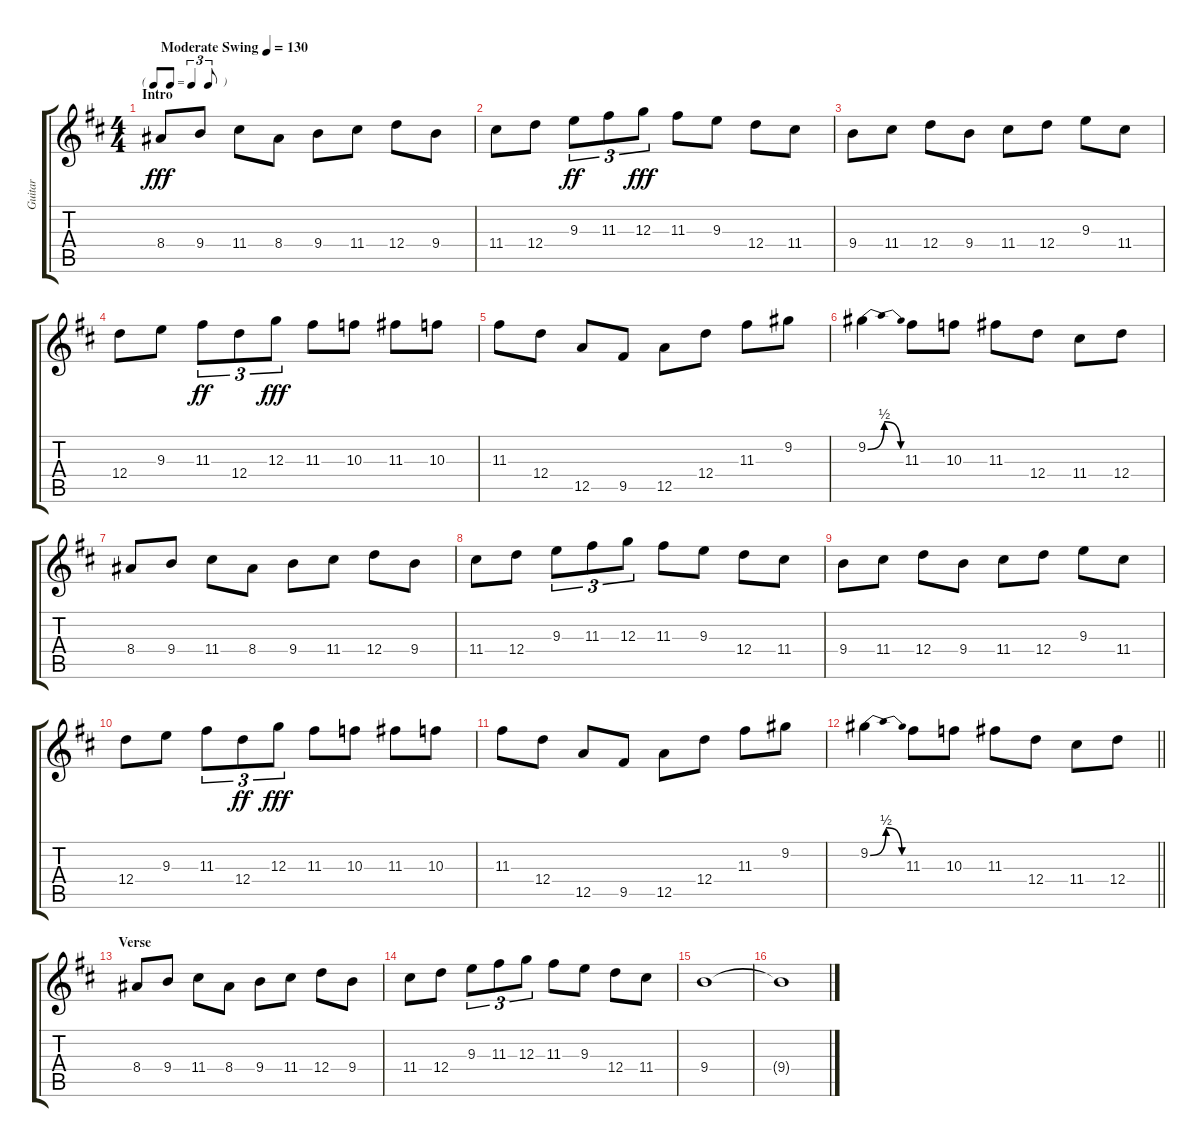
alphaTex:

\track ("Guitar" "Guitar") {instrument electricguitarclean}
\staff {score tabs}
\tuning (E4 B3 G3 D3 A2 E2) {hide}
\ts (4 4)
\tf triplet8th
\section ("" "Intro")
\tempo (130 "Moderate Swing")
\clef g2
\ks d
8.4.8{dy fff instrument electricguitarclean} 9.4.8 11.4.8 8.4.8 9.4.8 11.4.8 12.4.8 9.4.8 |
11.4.8 12.4.8 9.3.8{tu (3 2) dy ff} 11.3.8{tu (3 2)} 12.3.8{tu (3 2) dy fff} 11.3.8 9.3.8 12.4.8 11.4.8 |
9.4.8 11.4.8 12.4.8 9.4.8 11.4.8 12.4.8 9.3.8 11.4.8 |
12.4.8 9.3.8 11.3.8{tu (3 2) dy ff} 12.4.8{tu (3 2)} 12.3.8{tu (3 2) dy fff} 11.3.8 10.3.8 11.3.8 10.3.8 |
11.3.8 12.4.8 12.5.8 9.5.8 12.5.8 12.4.8 11.3.8 9.2.8 |
9.2{be (bendrelease 0 0 27 2 27 2 60 0)}.4 11.3.8 10.3.8 11.3.8 12.4.8 11.4.8 12.4.8 |
8.4.8 9.4.8 11.4.8 8.4.8 9.4.8 11.4.8 12.4.8 9.4.8 |
11.4.8 12.4.8 9.3.8{tu (3 2)} 11.3.8{tu (3 2)} 12.3.8{tu (3 2)} 11.3.8 9.3.8 12.4.8 11.4.8 |
9.4.8 11.4.8 12.4.8 9.4.8 11.4.8 12.4.8 9.3.8 11.4.8 |
12.4.8 9.3.8 11.3.8{tu (3 2)} 12.4.8{tu (3 2) dy ff} 12.3.8{tu (3 2) dy fff} 11.3.8 10.3.8 11.3.8 10.3.8 |
11.3.8 12.4.8 12.5.8 9.5.8 12.5.8 12.4.8 11.3.8 9.2.8 |
\barLineRight lightlight
9.2{be (bendrelease 0 0 27 2 27 2 60 0)}.4 11.3.8 10.3.8 11.3.8 12.4.8 11.4.8 12.4.8 |
\section ("" "Verse")
8.4.8 9.4.8 11.4.8 8.4.8 9.4.8 11.4.8 12.4.8 9.4.8 |
11.4.8 12.4.8 9.3.8{tu (3 2)} 11.3.8{tu (3 2)} 12.3.8{tu (3 2)} 11.3.8 9.3.8 12.4.8 11.4.8 |
9.4.1 |
9.4{t}.1
